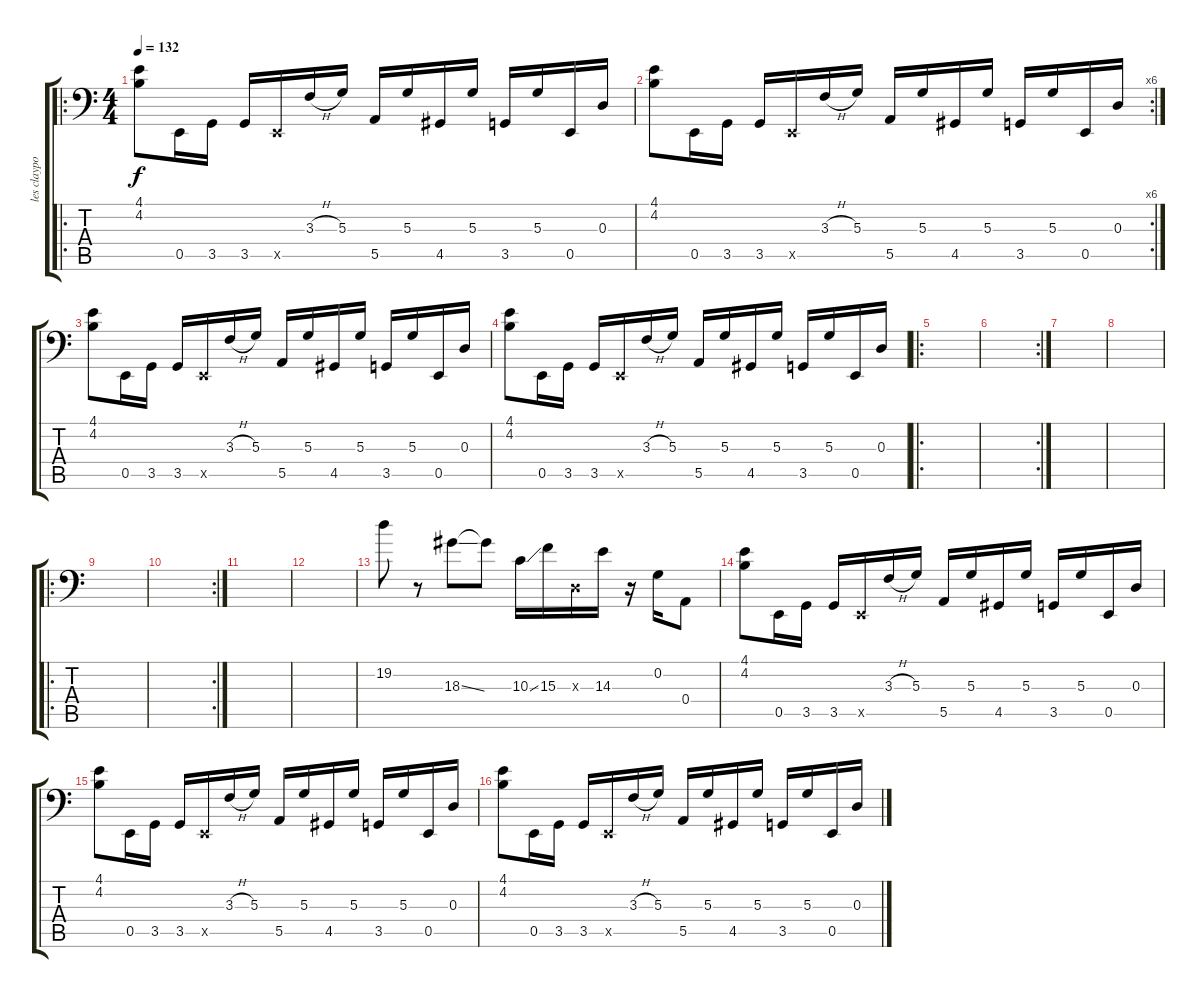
\track ("les claypool" "les claypo") {instrument slapbass1}
\staff {score tabs}
\tuning (C3 G2 D2 A1 E1 B0) {hide}
\ro
\ts (4 4)
\tempo 132
\clef f4
\ks c
(4.1 4.2).8{dy f} 0.5.16 3.5.16 3.5.16 0.5{x}.16 3.3{h}.16 5.3.16 5.5.16 5.3.16 4.5.16 5.3.16 3.5.16 5.3.16 0.5.16 0.3.16 |
\rc 6
(4.1 4.2).8 0.5.16 3.5.16 3.5.16 0.5{x}.16 3.3{h}.16 5.3.16 5.5.16 5.3.16 4.5.16 5.3.16 3.5.16 5.3.16 0.5.16 0.3.16 |
(4.1 4.2).8 0.5.16 3.5.16 3.5.16 0.5{x}.16 3.3{h}.16 5.3.16 5.5.16 5.3.16 4.5.16 5.3.16 3.5.16 5.3.16 0.5.16 0.3.16 |
(4.1 4.2).8 0.5.16 3.5.16 3.5.16 0.5{x}.16 3.3{h}.16 5.3.16 5.5.16 5.3.16 4.5.16 5.3.16 3.5.16 5.3.16 0.5.16 0.3.16 |
\ro
|
\rc 2
|
|
|
\ro
|
\rc 2
|
|
|
19.2.8 r.8 18.3{ss}.8 18.3{t}.8 10.3{ss}.16 15.3.16 0.3{x}.16 14.3.16 r.16 0.2.16 0.4.8 |
(4.1 4.2).8 0.5.16 3.5.16 3.5.16 0.5{x}.16 3.3{h}.16 5.3.16 5.5.16 5.3.16 4.5.16 5.3.16 3.5.16 5.3.16 0.5.16 0.3.16 |
(4.1 4.2).8 0.5.16 3.5.16 3.5.16 0.5{x}.16 3.3{h}.16 5.3.16 5.5.16 5.3.16 4.5.16 5.3.16 3.5.16 5.3.16 0.5.16 0.3.16 |
(4.1 4.2).8 0.5.16 3.5.16 3.5.16 0.5{x}.16 3.3{h}.16 5.3.16 5.5.16 5.3.16 4.5.16 5.3.16 3.5.16 5.3.16 0.5.16 0.3.16
